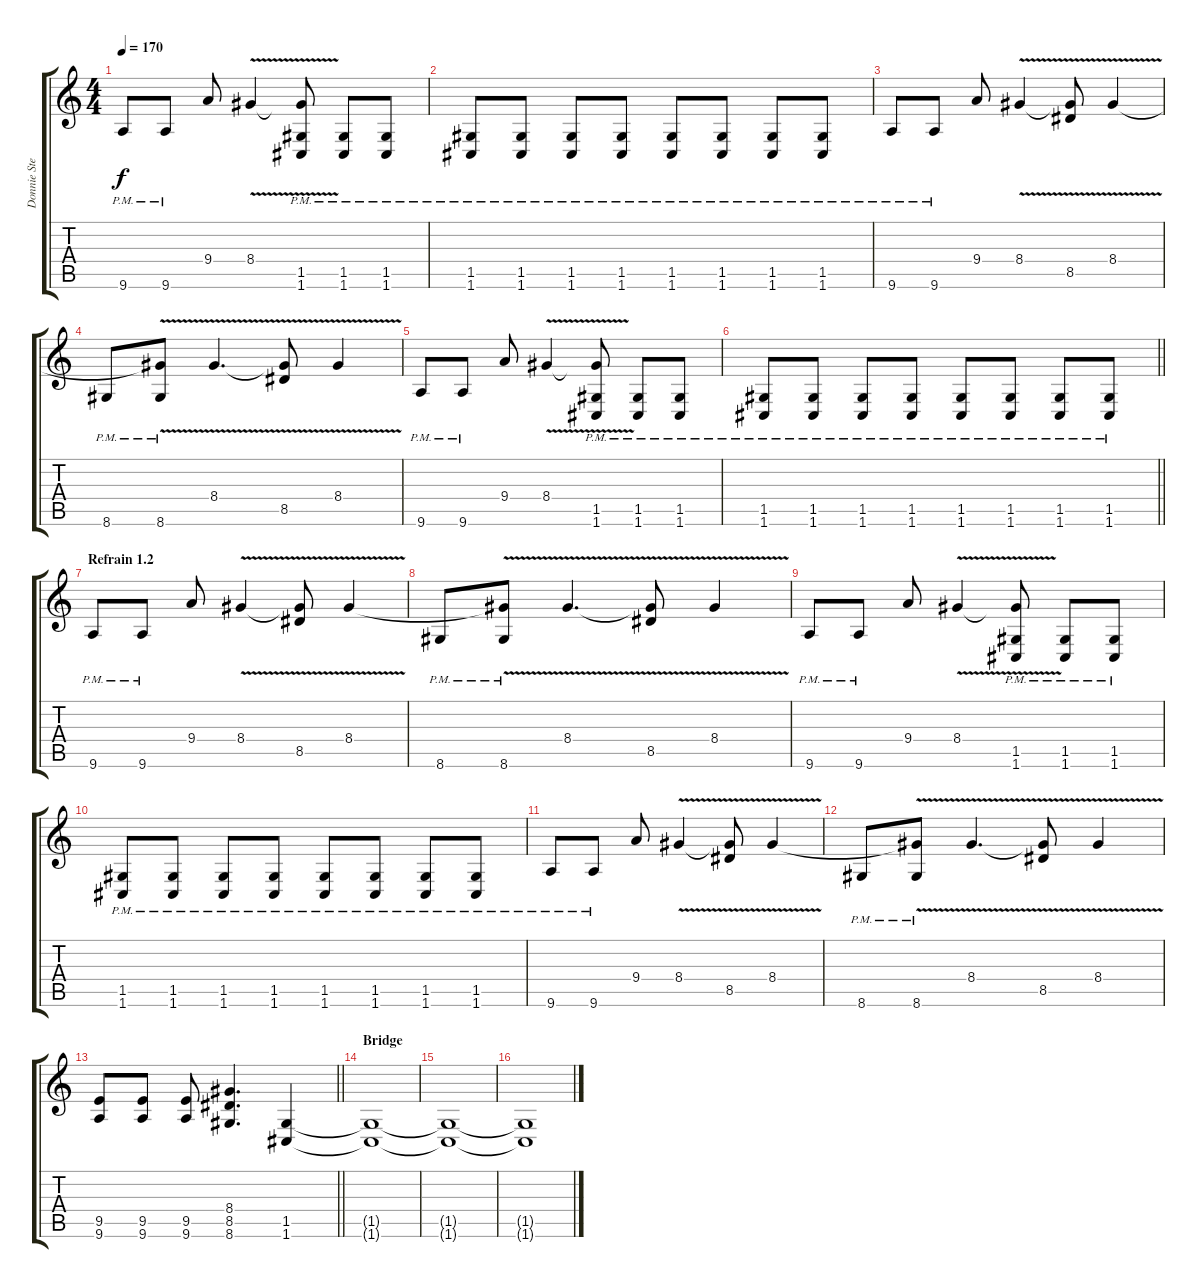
\track ("Donnie Steele" "Donnie Ste") {instrument distortionguitar}
\staff {score tabs}
\tuning (D4 A3 F3 C3 G2 C2) {hide}
\ts (4 4)
\tempo 170
\clef g2
\ks c
9.6{pm}.8{dy f} 9.6{pm}.8 9.4.8 8.4{v}.4 (8.4{t} 1.5{pm} 1.6{pm}).8 (1.5{pm} 1.6{pm}).8 (1.5{pm} 1.6{pm}).8 |
(1.5{pm} 1.6{pm}).8 (1.5{pm} 1.6{pm}).8 (1.5{pm} 1.6{pm}).8 (1.5{pm} 1.6{pm}).8 (1.5{pm} 1.6{pm}).8 (1.5{pm} 1.6{pm}).8 (1.5{pm} 1.6{pm}).8 (1.5{pm} 1.6{pm}).8 |
9.6{pm}.8 9.6{pm}.8 9.4.8 8.4{v}.4 (8.4{t} 8.5).8 8.4{v}.4 |
8.6{pm}.8 (8.4{t} 8.6{pm}).8 8.4{v}.4{d} (8.4{t} 8.5).8 8.4{v}.4 |
9.6{pm}.8 9.6{pm}.8 9.4.8 8.4{v}.4 (8.4{t} 1.5{pm} 1.6{pm}).8 (1.5{pm} 1.6{pm}).8 (1.5{pm} 1.6{pm}).8 |
\barLineRight lightlight
(1.5{pm} 1.6{pm}).8 (1.5{pm} 1.6{pm}).8 (1.5{pm} 1.6{pm}).8 (1.5{pm} 1.6{pm}).8 (1.5{pm} 1.6{pm}).8 (1.5{pm} 1.6{pm}).8 (1.5{pm} 1.6{pm}).8 (1.5{pm} 1.6{pm}).8 |
\section ("" "Refrain 1.2")
9.6{pm}.8{volume 13} 9.6{pm}.8 9.4.8 8.4{v}.4 (8.4{t} 8.5).8 8.4{v}.4 |
8.6{pm}.8 (8.4{t} 8.6{pm}).8 8.4{v}.4{d} (8.4{t} 8.5).8 8.4{v}.4 |
9.6{pm}.8 9.6{pm}.8 9.4.8 8.4{v}.4 (8.4{t} 1.5{pm} 1.6{pm}).8 (1.5{pm} 1.6{pm}).8 (1.5{pm} 1.6{pm}).8 |
(1.5{pm} 1.6{pm}).8 (1.5{pm} 1.6{pm}).8 (1.5{pm} 1.6{pm}).8 (1.5{pm} 1.6{pm}).8 (1.5{pm} 1.6{pm}).8 (1.5{pm} 1.6{pm}).8 (1.5{pm} 1.6{pm}).8 (1.5{pm} 1.6{pm}).8 |
9.6{pm}.8 9.6{pm}.8 9.4.8 8.4{v}.4 (8.4{t} 8.5).8 8.4{v}.4 |
8.6{pm}.8 (8.4{t} 8.6{pm}).8 8.4{v}.4{d} (8.4{t} 8.5).8 8.4{v}.4 |
\barLineRight lightlight
(9.5 9.6).8 (9.5 9.6).8 (9.5 9.6).8 (8.4 8.5 8.6).4{d} (1.5 1.6).4 |
\section ("" "Bridge")
(1.5{t} 1.6{t}).1 |
(1.5{t} 1.6{t}).1 |
(1.5{t} 1.6{t}).1
